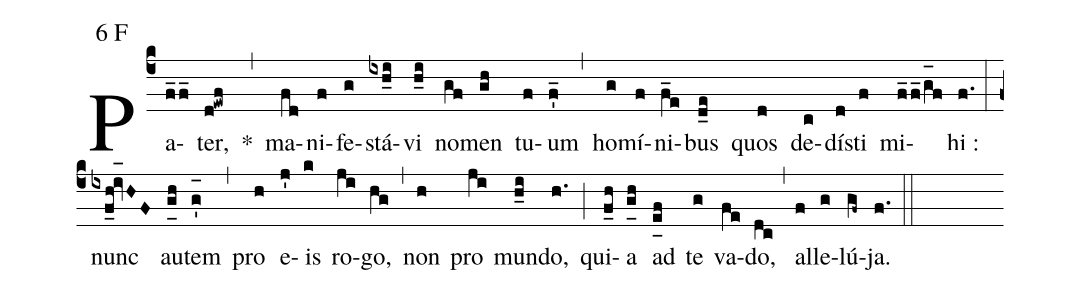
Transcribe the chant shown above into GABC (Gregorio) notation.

mode:6 F;
%%
(c4) Pa(f_2f_)ter,(d!ewf) *(,) ma(fd)ni(f)fe(g)stá(ixh_i)vi(h_i) no(gf)men(gh) tu(f)um(f'_) (,) ho(g)mí(f)ni(f_e)bus(d_e) quos(d) de(c)dí(d)sti(f) mi(f_2f_2/g_[oh:h]f)hi :(f.) (:) nunc(ixf_h!iv_[oh:h]HF) au(g_[uh:l]h)tem(g'_[oh:h]) (,) pro(h) e(j')is(k) ro(ji)go,(hg) (,) non(h) pro(ji) mun(h_i)do,(h.) (;) qui(f_h)a(g_[uh:l]h) ad(e_[uh:l]f) te(g) va(fe)do,(dc) (,) al(f)le(g)lú(gf~)ja.(f.) (::)
